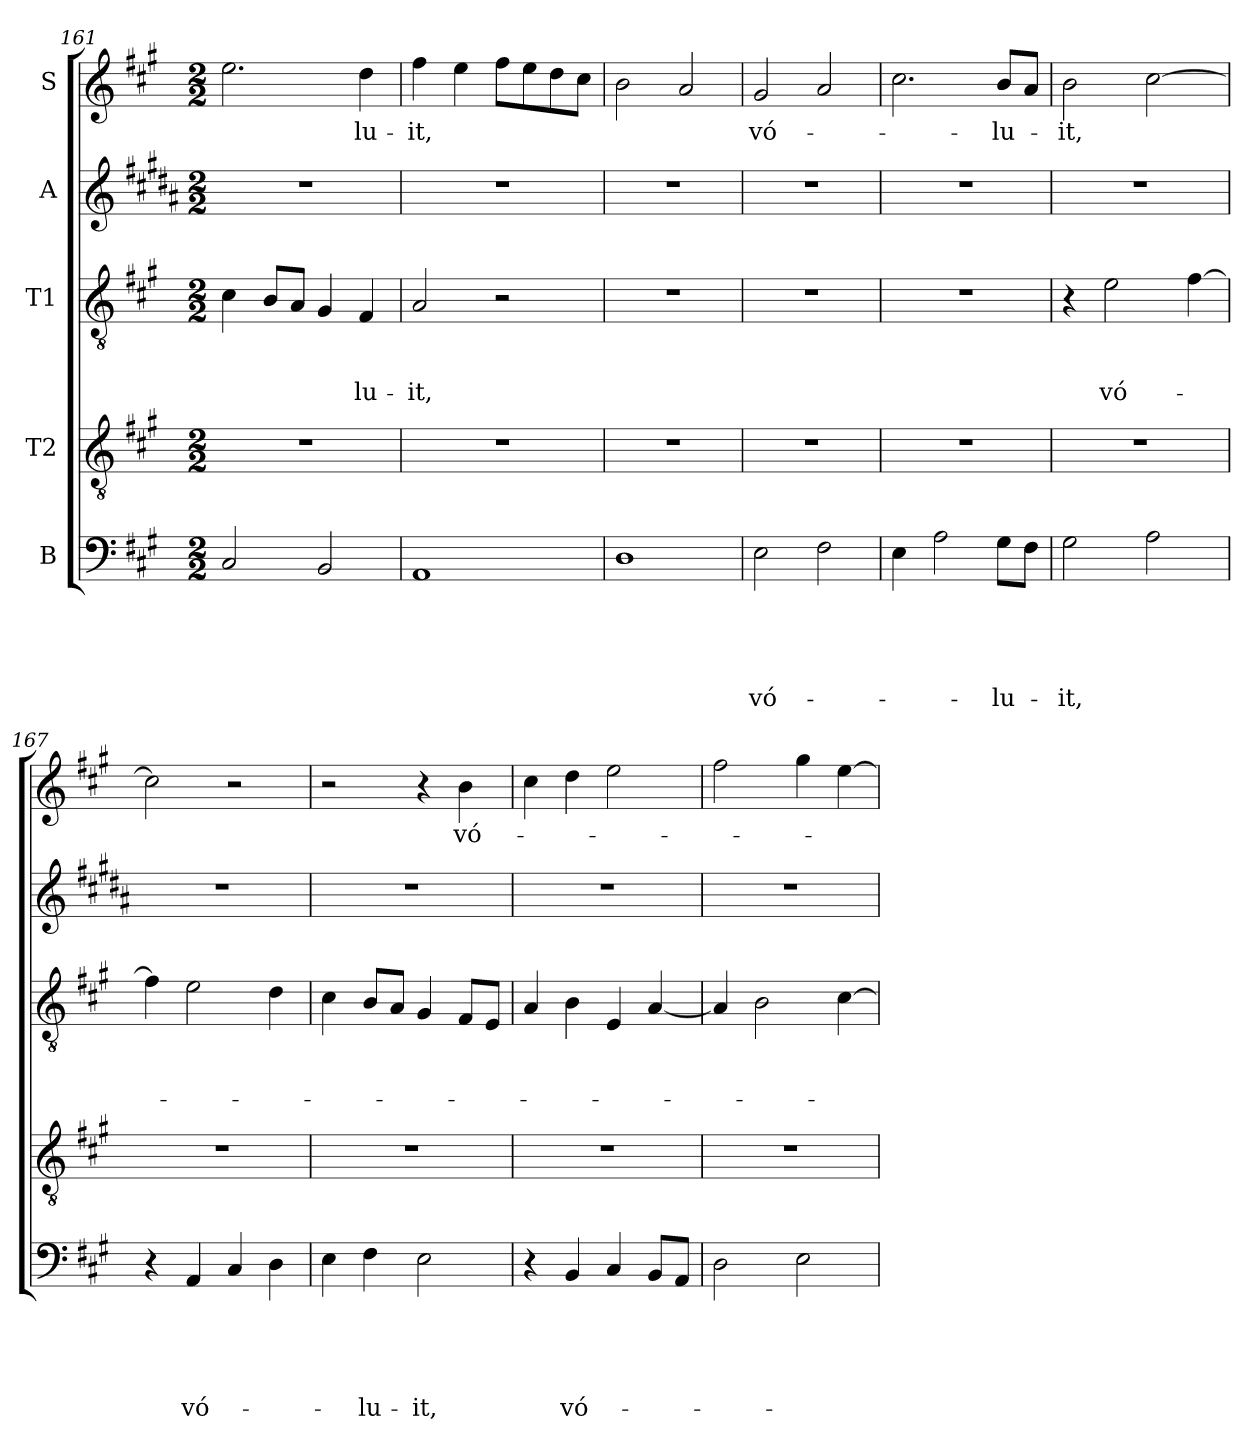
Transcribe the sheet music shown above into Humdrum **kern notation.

**kern	**text	**text	**text	**text	**text	**kern	**kern	**text	**text	**text	**kern	**kern	**text
*part5	*part5	*part5	*part5	*part5	*part5	*part4	*part3	*part3	*part3	*part3	*part2	*part1	*part1
*staff5	*staff5	*staff5	*staff5	*staff5	*staff5	*staff4	*staff3	*staff3	*staff3	*staff3	*staff2	*staff1	*staff1
*I"B	*	*	*	*	*	*I"T2	*I"T1	*	*	*	*I"A	*I"S	*
*clefF4	*	*	*	*	*	*clefGv2	*clefGv2	*	*	*	*clefG2	*clefG2	*
*	*	*	*	*	*	*ITrd8c14	*	*	*	*	*ITrd1c2	*	*
*k[f#c#g#]	*	*	*	*	*	*k[f#c#g#]	*k[f#c#g#]	*	*	*	*k[f#c#g#]	*k[f#c#g#]	*
*A:	*	*	*	*	*	*A:	*A:	*	*	*	*A:	*A:	*
*M2/2	*	*	*	*	*	*M2/2	*M2/2	*	*	*	*M2/2	*M2/2	*
=161	=161	=161	=161	=161	=161	=161	=161	=161	=161	=161	=161	=161	=161
2C#/	.	.	.	.	.	1r	4c#\	.	.	.	1r	2.ee\	.
.	.	.	.	.	.	.	8B/L	.	.	.	.	.	.
.	.	.	.	.	.	.	8A/J	.	.	.	.	.	.
2BB/	.	.	.	.	.	.	4G#/	.	.	.	.	.	.
!	!	!	!	!	!	!	!	!	!	!LO:LY:b	!	!	!LO:LY:b
.	.	.	.	.	.	.	4F#/	.	.	-lu-	.	4dd\	-lu-
=162	=162	=162	=162	=162	=162	=162	=162	=162	=162	=162	=162	=162	=162
!	!	!	!	!	!	!	!	!	!	!LO:LY:b	!	!	!LO:LY:b
1AA	.	.	.	.	.	1r	2A/	.	.	-it,	1r	4ff#\	-it,
.	.	.	.	.	.	.	.	.	.	.	.	4ee\	.
.	.	.	.	.	.	.	2r	.	.	.	.	8ff#\L	.
.	.	.	.	.	.	.	.	.	.	.	.	8ee\	.
.	.	.	.	.	.	.	.	.	.	.	.	8dd\	.
.	.	.	.	.	.	.	.	.	.	.	.	8cc#\J	.
=163	=163	=163	=163	=163	=163	=163	=163	=163	=163	=163	=163	=163	=163
1D	.	.	.	.	.	1r	1r	.	.	.	1r	2b\	.
.	.	.	.	.	.	.	.	.	.	.	.	2a/	.
!!LO:LB:g=z
=164	=164	=164	=164	=164	=164	=164	=164	=164	=164	=164	=164	=164	=164
!	!	!	!	!	!LO:LY:b	!	!	!	!	!	!	!	!LO:LY:b
2E\	.	.	.	.	vó-	1r	1r	.	.	.	1r	2g#/	vó-
2F#\	.	.	.	.	.	.	.	.	.	.	.	2a/	.
=165	=165	=165	=165	=165	=165	=165	=165	=165	=165	=165	=165	=165	=165
4E\	.	.	.	.	.	1r	1r	.	.	.	1r	2.cc#\	.
2A\	.	.	.	.	.	.	.	.	.	.	.	.	.
!	!	!	!	!	!LO:LY:b	!	!	!	!	!	!	!	!LO:LY:b
8G#\L	.	.	.	.	-lu-	.	.	.	.	.	.	8b/L	-lu-
8F#\J	.	.	.	.	.	.	.	.	.	.	.	8a/J	.
=166	=166	=166	=166	=166	=166	=166	=166	=166	=166	=166	=166	=166	=166
!	!	!	!	!	!LO:LY:b	!	!	!	!	!	!	!	!LO:LY:b
2G#\	.	.	.	.	-it,	1r	4r	.	.	.	1r	2b\	-it,
!	!	!	!	!	!	!	!	!	!	!LO:LY:b	!	!	!
.	.	.	.	.	.	.	2e\	.	.	vó-	.	.	.
2A\	.	.	.	.	.	.	.	.	.	.	.	[2cc#\	.
.	.	.	.	.	.	.	[4f#\	.	.	.	.	.	.
=167	=167	=167	=167	=167	=167	=167	=167	=167	=167	=167	=167	=167	=167
4r	.	.	.	.	.	1r	4f#\]	.	.	.	1r	2cc#\]	.
!	!	!	!	!	!LO:LY:b	!	!	!	!	!	!	!	!
4AA/	.	.	.	.	vó-	.	2e\	.	.	.	.	.	.
4C#/	.	.	.	.	.	.	.	.	.	.	.	2r	.
4D\	.	.	.	.	.	.	4d\	.	.	.	.	.	.
=168	=168	=168	=168	=168	=168	=168	=168	=168	=168	=168	=168	=168	=168
4E\	.	.	.	.	.	1r	4c#\	.	.	.	1r	2r	.
!	!	!	!	!	!LO:LY:b	!	!	!	!	!	!	!	!
4F#\	.	.	.	.	-lu-	.	8B/L	.	.	.	.	.	.
.	.	.	.	.	.	.	8A/J	.	.	.	.	.	.
!	!	!	!	!	!LO:LY:b	!	!	!	!	!	!	!	!
2E\	.	.	.	.	-it,	.	4G#/	.	.	.	.	4r	.
!	!	!	!	!	!	!	!	!	!	!	!	!	!LO:LY:b
.	.	.	.	.	.	.	8F#/L	.	.	.	.	4b\	vó-
.	.	.	.	.	.	.	8E/J	.	.	.	.	.	.
=169	=169	=169	=169	=169	=169	=169	=169	=169	=169	=169	=169	=169	=169
4r	.	.	.	.	.	1r	4A/	.	.	.	1r	4cc#\	.
!	!	!	!	!	!LO:LY:b	!	!	!	!	!	!	!	!
4BB/	.	.	.	.	vó-	.	4B\	.	.	.	.	4dd\	.
4C#/	.	.	.	.	.	.	4E/	.	.	.	.	2ee\	.
8BB/L	.	.	.	.	.	.	[4A/	.	.	.	.	.	.
8AA/J	.	.	.	.	.	.	.	.	.	.	.	.	.
!!LO:PB:g=z
=170	=170	=170	=170	=170	=170	=170	=170	=170	=170	=170	=170	=170	=170
2D\	.	.	.	.	.	1r	4A/]	.	.	.	1r	2ff#\	.
.	.	.	.	.	.	.	2B\	.	.	.	.	.	.
2E\	.	.	.	.	.	.	.	.	.	.	.	4gg#\	.
.	.	.	.	.	.	.	[4c#\	.	.	.	.	[4ee\	.
=	=	=	=	=	=	=	=	=	=	=	=	=	=
*-	*-	*-	*-	*-	*-	*-	*-	*-	*-	*-	*-	*-	*-
